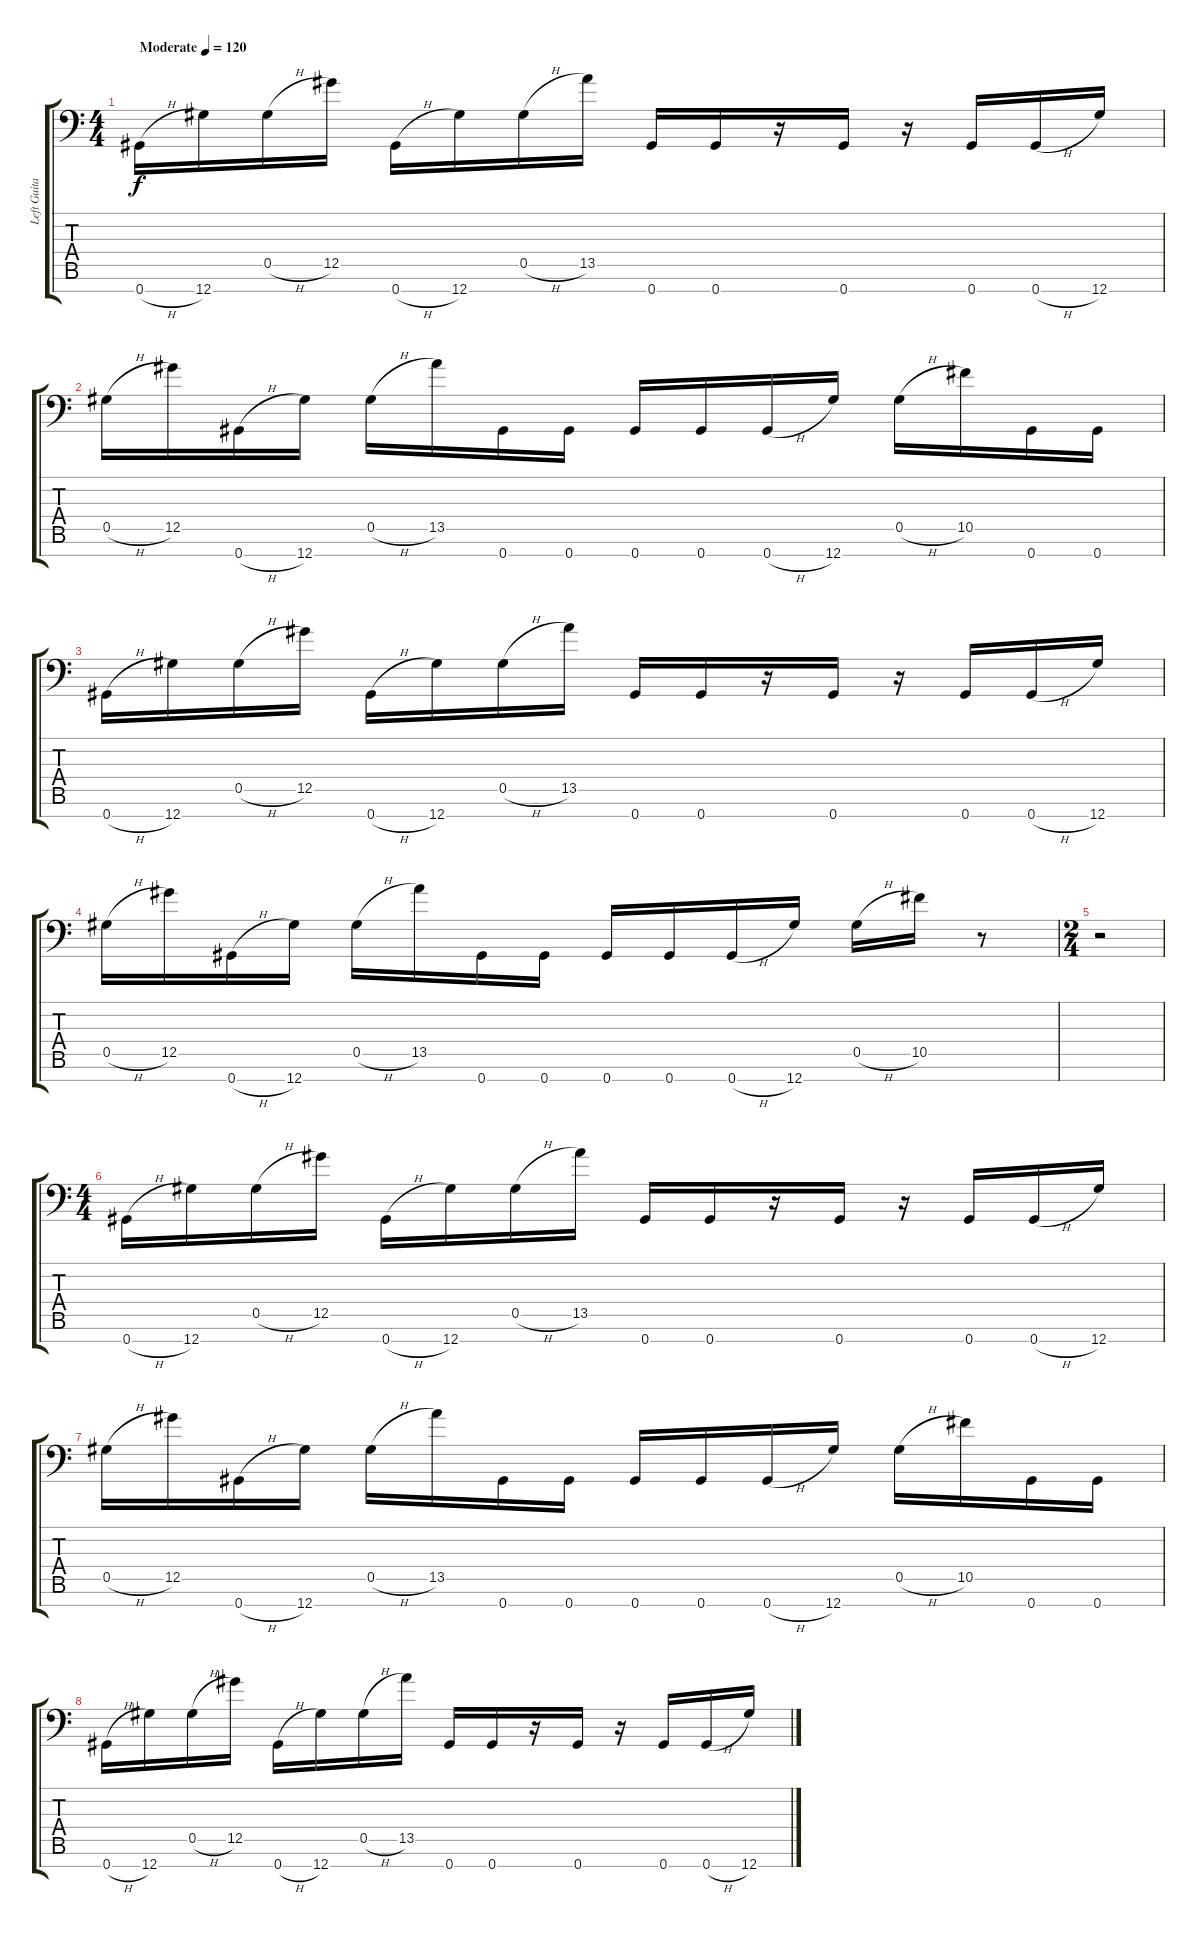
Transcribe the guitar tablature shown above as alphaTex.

\track ("Left Guitar" "Left Guita") {instrument overdrivenguitar}
\staff {score tabs}
\tuning (Eb4 Bb3 Gb3 Db3 Ab2 Eb2 Ab1) {hide}
\ts (4 4)
\tempo (120 "Moderate")
\clef f4
\ks c
0.7{h}.16{dy f instrument overdrivenguitar} 12.7.16 0.5{h}.16 12.5.16 0.7{h}.16 12.7.16 0.5{h}.16 13.5.16 0.7.16 0.7.16 r.16 0.7.16 r.16 0.7.16 0.7{h}.16 12.7.16 |
0.5{h}.16 12.5.16 0.7{h}.16 12.7.16 0.5{h}.16 13.5.16 0.7.16 0.7.16 0.7.16 0.7.16 0.7{h}.16 12.7.16 0.5{h}.16 10.5.16 0.7.16 0.7.16 |
0.7{h}.16 12.7.16 0.5{h}.16 12.5.16 0.7{h}.16 12.7.16 0.5{h}.16 13.5.16 0.7.16 0.7.16 r.16 0.7.16 r.16 0.7.16 0.7{h}.16 12.7.16 |
0.5{h}.16 12.5.16 0.7{h}.16 12.7.16 0.5{h}.16 13.5.16 0.7.16 0.7.16 0.7.16 0.7.16 0.7{h}.16 12.7.16 0.5{h}.16 10.5.16 r.8 |
\ts (2 4)
r.2 |
\ts (4 4)
0.7{h}.16 12.7.16 0.5{h}.16 12.5.16 0.7{h}.16 12.7.16 0.5{h}.16 13.5.16 0.7.16 0.7.16 r.16 0.7.16 r.16 0.7.16 0.7{h}.16 12.7.16 |
0.5{h}.16 12.5.16 0.7{h}.16 12.7.16 0.5{h}.16 13.5.16 0.7.16 0.7.16 0.7.16 0.7.16 0.7{h}.16 12.7.16 0.5{h}.16 10.5.16 0.7.16 0.7.16 |
0.7{h}.16 12.7.16 0.5{h}.16 12.5.16 0.7{h}.16 12.7.16 0.5{h}.16 13.5.16 0.7.16 0.7.16 r.16 0.7.16 r.16 0.7.16 0.7{h}.16 12.7.16
